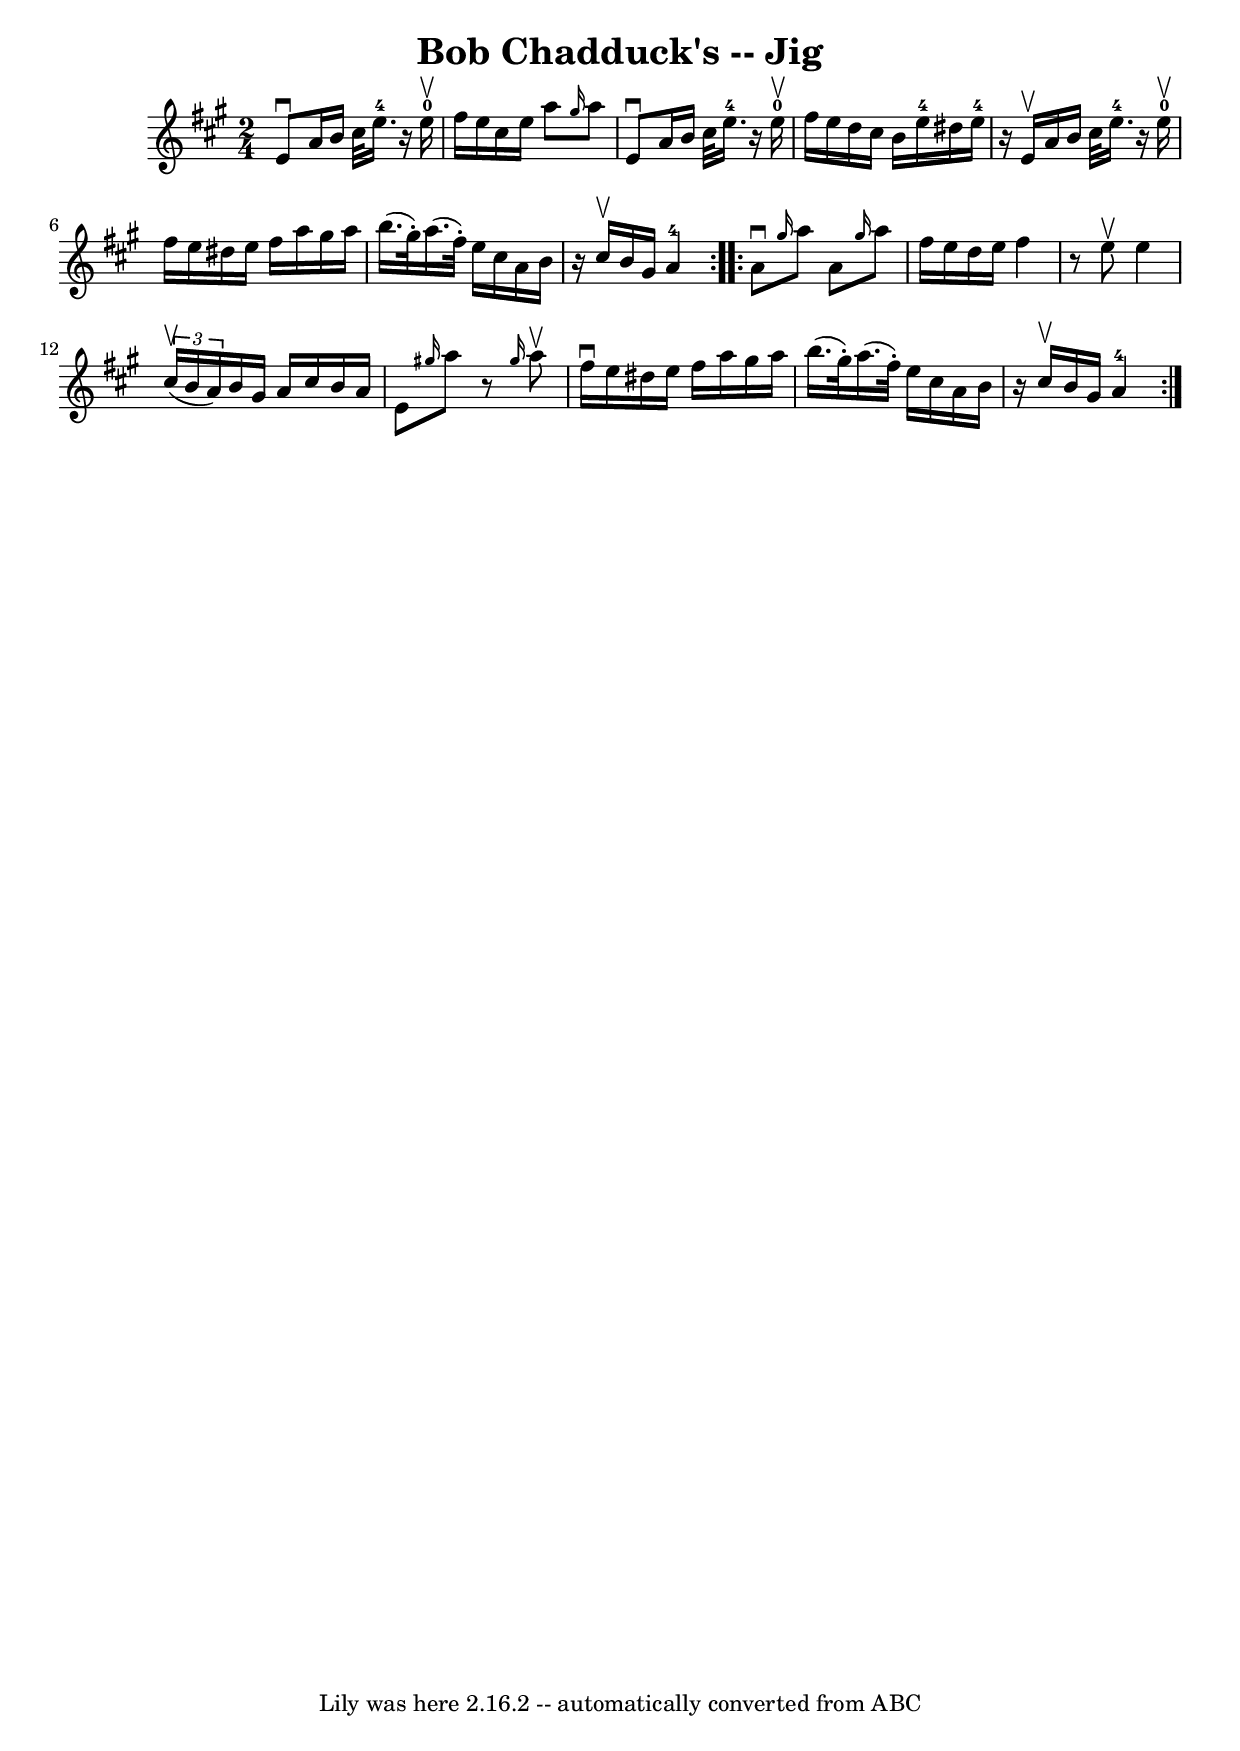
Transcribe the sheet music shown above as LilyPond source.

\version "2.7.40"
\include "Mammoth.ily"
\header {
	%% book = "Ryan's Mammoth Collection"
	crossRefNumber = "1"
	footnotes = "\\\\113 633"
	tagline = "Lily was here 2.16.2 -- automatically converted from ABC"
	title = "Bob Chadduck's -- Jig"
}
voicedefault =  {
\set Score.defaultBarType = "empty"

\repeat volta 2 {
\time 2/4 \key a \major e'8^\downbow a'16 b'16 cis''32 e''16. 
-4   r16 e''16-0^\upbow   |
 fis''16 e''16 cis''16    
e''16 a''8  \grace { gis''16  } a''8    |
 e'8^\downbow a'16 
 b'16 cis''32 e''16.-4   r16 e''16-0^\upbow   |
     
fis''16 e''16 d''16 cis''16 b'16 e''16-4 dis''16 e''16 
-4   |
     r16 e'16^\upbow a'16 b'16 cis''32 e''16.-4   
r16 e''16-0^\upbow   |
 fis''16 e''16 dis''16 e''16    
fis''16 a''16 gis''16 a''16    |
 b''16. (gis''32 -.)   
a''16. (fis''32 -.) e''16 cis''16 a'16 b'16    |
     r16 
cis''16^\upbow b'16 gis'16 a'4-4   }     \repeat volta 2 { a'8 
^\downbow \grace { gis''16  } a''8 a'8  \grace { gis''16  } a''8   
 |
 fis''16 e''16 d''16 e''16 fis''4    |
   r8 e''8 
^\upbow e''4    |
   \times 2/3 { cis''16^\upbow(b'16 a'16) 
} b'16 gis'16 a'16 cis''16 b'16 a'16    |
 e'8  
\grace { gis''!16  } a''8    r8 \grace { gis''16  } a''8^\upbow   
|
 fis''16^\downbow e''16 dis''16 e''16 fis''16 a''16    
gis''16 a''16    |
 b''16. (gis''32 -.) a''16. (fis''32 -. 
-) e''16 cis''16 a'16 b'16    |
     r16 cis''16^\upbow   
b'16 gis'16 a'4-4   }   
}

\score{
    <<

	\context Staff="default"
	{
	    \voicedefault 
	}

    >>
	\layout {
	}
	\midi {}
}
